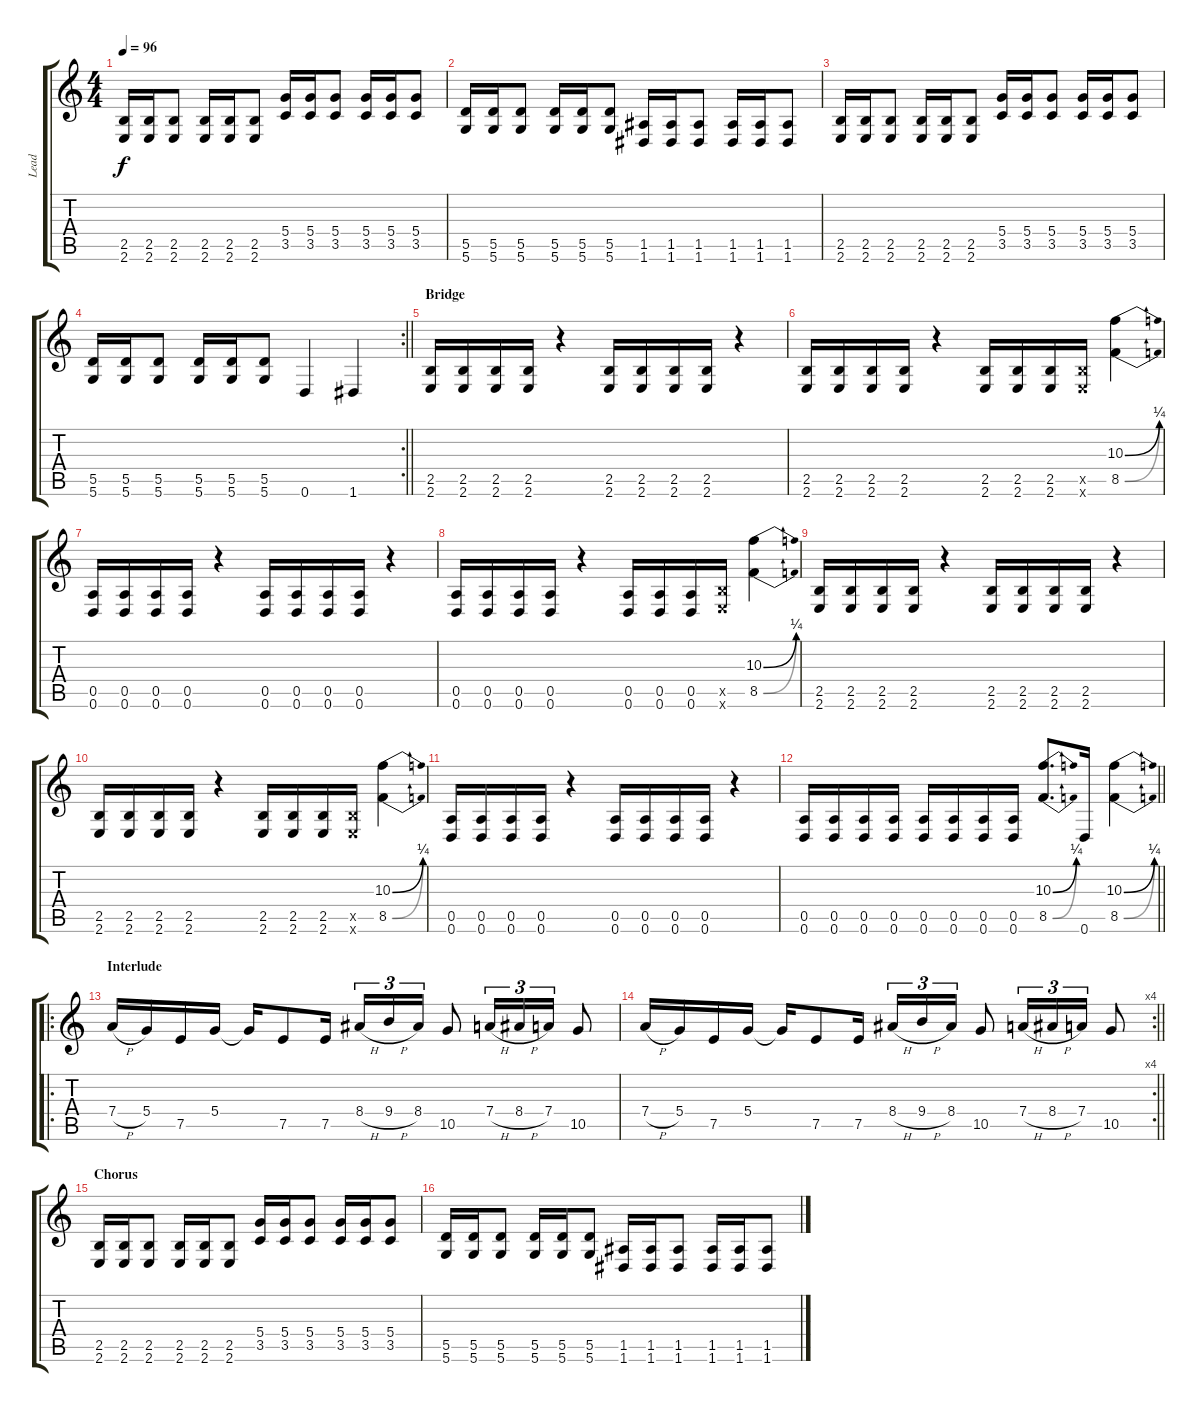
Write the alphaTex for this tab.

\track ("Lead" "Lead") {instrument distortionguitar}
\staff {score tabs}
\tuning (E4 B3 G3 D3 A2 D2) {hide}
\ts (4 4)
\tempo 96
\clef g2
\ks c
(2.5 2.6).16{dy f} (2.5 2.6).16 (2.5 2.6).8 (2.5 2.6).16 (2.5 2.6).16 (2.5 2.6).8 (5.4 3.5).16 (5.4 3.5).16 (5.4 3.5).8 (5.4 3.5).16 (5.4 3.5).16 (5.4 3.5).8 |
(5.5 5.6).16 (5.5 5.6).16 (5.5 5.6).8 (5.5 5.6).16 (5.5 5.6).16 (5.5 5.6).8 (1.5 1.6).16 (1.5 1.6).16 (1.5 1.6).8 (1.5 1.6).16 (1.5 1.6).16 (1.5 1.6).8 |
(2.5 2.6).16 (2.5 2.6).16 (2.5 2.6).8 (2.5 2.6).16 (2.5 2.6).16 (2.5 2.6).8 (5.4 3.5).16 (5.4 3.5).16 (5.4 3.5).8 (5.4 3.5).16 (5.4 3.5).16 (5.4 3.5).8 |
\rc 2
\barLineRight lightlight
(5.5 5.6).16 (5.5 5.6).16 (5.5 5.6).8 (5.5 5.6).16 (5.5 5.6).16 (5.5 5.6).8 0.6.4 1.6.4 |
\section ("" "Bridge")
(2.5 2.6).16 (2.5 2.6).16 (2.5 2.6).16 (2.5 2.6).16 r.4 (2.5 2.6).16 (2.5 2.6).16 (2.5 2.6).16 (2.5 2.6).16 r.4 |
(2.5 2.6).16 (2.5 2.6).16 (2.5 2.6).16 (2.5 2.6).16 r.4 (2.5 2.6).16 (2.5 2.6).16 (2.5 2.6).16 (2.5{x} 2.6{x}).16 (10.3{be (bend 0 0 60 1)} 8.5{be (bend 0 0 60 1)}).4 |
(0.5 0.6).16 (0.5 0.6).16 (0.5 0.6).16 (0.5 0.6).16 r.4 (0.5 0.6).16 (0.5 0.6).16 (0.5 0.6).16 (0.5 0.6).16 r.4 |
(0.5 0.6).16 (0.5 0.6).16 (0.5 0.6).16 (0.5 0.6).16 r.4 (0.5 0.6).16 (0.5 0.6).16 (0.5 0.6).16 (2.5{x} 2.6{x}).16 (10.3{be (bend 0 0 60 1)} 8.5{be (bend 0 0 60 1)}).4 |
(2.5 2.6).16 (2.5 2.6).16 (2.5 2.6).16 (2.5 2.6).16 r.4 (2.5 2.6).16 (2.5 2.6).16 (2.5 2.6).16 (2.5 2.6).16 r.4 |
(2.5 2.6).16 (2.5 2.6).16 (2.5 2.6).16 (2.5 2.6).16 r.4 (2.5 2.6).16 (2.5 2.6).16 (2.5 2.6).16 (2.5{x} 2.6{x}).16 (10.3{be (bend 0 0 60 1)} 8.5{be (bend 0 0 60 1)}).4 |
(0.5 0.6).16 (0.5 0.6).16 (0.5 0.6).16 (0.5 0.6).16 r.4 (0.5 0.6).16 (0.5 0.6).16 (0.5 0.6).16 (0.5 0.6).16 r.4 |
\barLineRight lightlight
(0.5 0.6).16 (0.5 0.6).16 (0.5 0.6).16 (0.5 0.6).16 (0.5 0.6).16 (0.5 0.6).16 (0.5 0.6).16 (0.5 0.6).16 (10.3{be (bend 0 0 60 1)} 8.5{be (bend 0 0 60 1)}).8{d} 0.6.16 (10.3{be (bend 0 0 60 1)} 8.5{be (bend 0 0 60 1)}).4 |
\ro
\section ("" "Interlude")
7.4{h}.16 5.4.16 7.5.16 5.4.16 5.4{t}.16 7.5.8 7.5.16 8.4{h}.16{tu (3 2)} 9.4{h}.16{tu (3 2)} 8.4.16{tu (3 2)} 10.5.8 7.4{h}.16{tu (3 2)} 8.4{h}.16{tu (3 2)} 7.4.16{tu (3 2)} 10.5.8 |
\rc 4
\barLineRight lightlight
7.4{h}.16 5.4.16 7.5.16 5.4.16 5.4{t}.16 7.5.8 7.5.16 8.4{h}.16{tu (3 2)} 9.4{h}.16{tu (3 2)} 8.4.16{tu (3 2)} 10.5.8 7.4{h}.16{tu (3 2)} 8.4{h}.16{tu (3 2)} 7.4.16{tu (3 2)} 10.5.8 |
\section ("" "Chorus")
(2.5 2.6).16 (2.5 2.6).16 (2.5 2.6).8 (2.5 2.6).16 (2.5 2.6).16 (2.5 2.6).8 (5.4 3.5).16 (5.4 3.5).16 (5.4 3.5).8 (5.4 3.5).16 (5.4 3.5).16 (5.4 3.5).8 |
(5.5 5.6).16 (5.5 5.6).16 (5.5 5.6).8 (5.5 5.6).16 (5.5 5.6).16 (5.5 5.6).8 (1.5 1.6).16 (1.5 1.6).16 (1.5 1.6).8 (1.5 1.6).16 (1.5 1.6).16 (1.5 1.6).8
